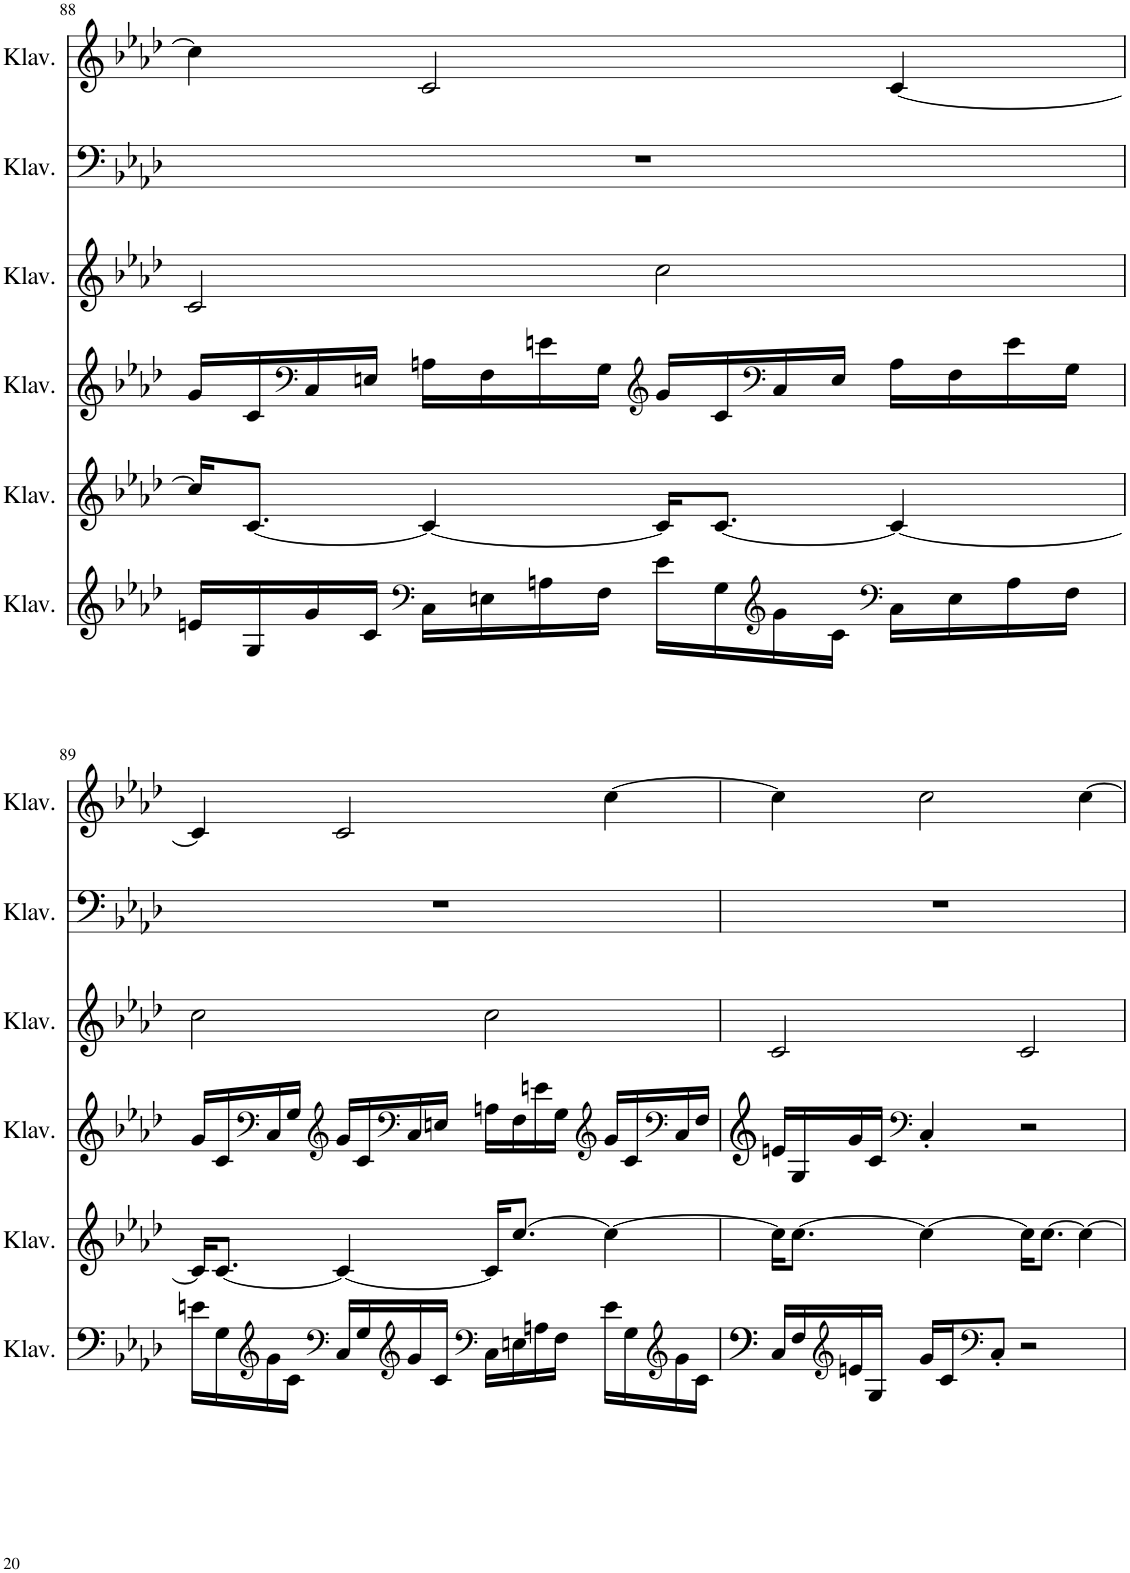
**kern	**kern	**kern	**kern	**kern	**kern
*part6	*part5	*part4	*part3	*part2	*part1
*staff6	*staff5	*staff4	*staff3	*staff2	*staff1
*I"Klavier	*I"Klavier	*I"Klavier	*I"Klavier	*I"Klavier	*I"Klavier
*I'Klav.	*I'Klav.	*I'Klav.	*I'Klav.	*I'Klav.	*I'Klav.
!!LO:PB:g=z
*clefF4	*clefG2	*clefG2	*clefG2	*clefF4	*clefG2
*k[b-e-a-d-]	*k[b-e-a-d-]	*k[b-e-a-d-]	*k[b-e-a-d-]	*k[b-e-a-d-]	*k[b-e-a-d-]
*M4/4	*M4/4	*M4/4	*M4/4	*M4/4	*M4/4
=88	=88	=88	=88	=88	=88
16en/LL	16cc/KL]	16g/LL	2c/	1r	4cc\]
16G/	[8.c/J	16c/	.	.	.
*	*	*clefF4	*	*	*
16g/	.	16C/	.	.	.
16c/JJ	.	16En/JJ	.	.	.
*clefF4	*	*	*	*	*
16C\LL	4c/_	16An\LL	.	.	2c/
16En\	.	16F\	.	.	.
16An\	.	16en\	.	.	.
16F\JJ	.	16G\JJ	.	.	.
*	*	*clefG2	*	*	*
16e\LL	16c/KL]	16g/LL	2cc\	.	.
16G\	[8.c/J	16c/	.	.	.
*clefG2	*	*clefF4	*	*	*
16g\	.	16C/	.	.	.
16c\JJ	.	16E/JJ	.	.	.
*clefF4	*	*	*	*	*
16C\LL	4c/_	16A\LL	.	.	[4c/
16E\	.	16F\	.	.	.
16A\	.	16e\	.	.	.
16F\JJ	.	16G\JJ	.	.	.
!!LO:LB:g=z
=89	=89	=89	=89	=89	=89
16en\LL	16c/KL]	16g/LL	2cc\	1r	4c/]
16G\	[8.c/J	16c/	.	.	.
*clefG2	*	*clefF4	*	*	*
16g\	.	16C/	.	.	.
16c\JJ	.	16G/JJ	.	.	.
*clefF4	*	*clefG2	*	*	*
16C/LL	4c/_	16g/LL	.	.	2c/
16G/	.	16c/	.	.	.
*clefG2	*	*clefF4	*	*	*
16g/	.	16C/	.	.	.
16c/JJ	.	16En/JJ	.	.	.
*clefF4	*	*	*	*	*
16C\LL	16c/KL]	16An\LL	2cc\	.	.
16En\	[8.cc/J	16F\	.	.	.
16An\	.	16en\	.	.	.
16F\JJ	.	16G\JJ	.	.	.
*	*	*clefG2	*	*	*
16e\LL	4cc\_	16g/LL	.	.	[4cc\
16G\	.	16c/	.	.	.
*clefG2	*	*clefF4	*	*	*
16g\	.	16C/	.	.	.
16c\JJ	.	16F/JJ	.	.	.
=90	=90	=90	=90	=90	=90
16C/LL	16cc\KL]	16en/LL	2c/	1r	4cc\]
16F/	[8.cc\J	16G/	.	.	.
*clefG2	*	*	*	*	*
16en/	.	16g/	.	.	.
16G/JJ	.	16c/JJ	.	.	.
*	*	*clefF4	*	*	*
16g/LL	4cc\_	4C'/	.	.	2cc\
16c/J	.	.	.	.	.
*clefF4	*	*	*	*	*
8C'/J	.	.	.	.	.
2r	16cc\KL]	2r	2c/	.	.
.	[8.cc\J	.	.	.	.
.	4cc\_	.	.	.	[4cc\
=	=	=	=	=	=
*-	*-	*-	*-	*-	*-
